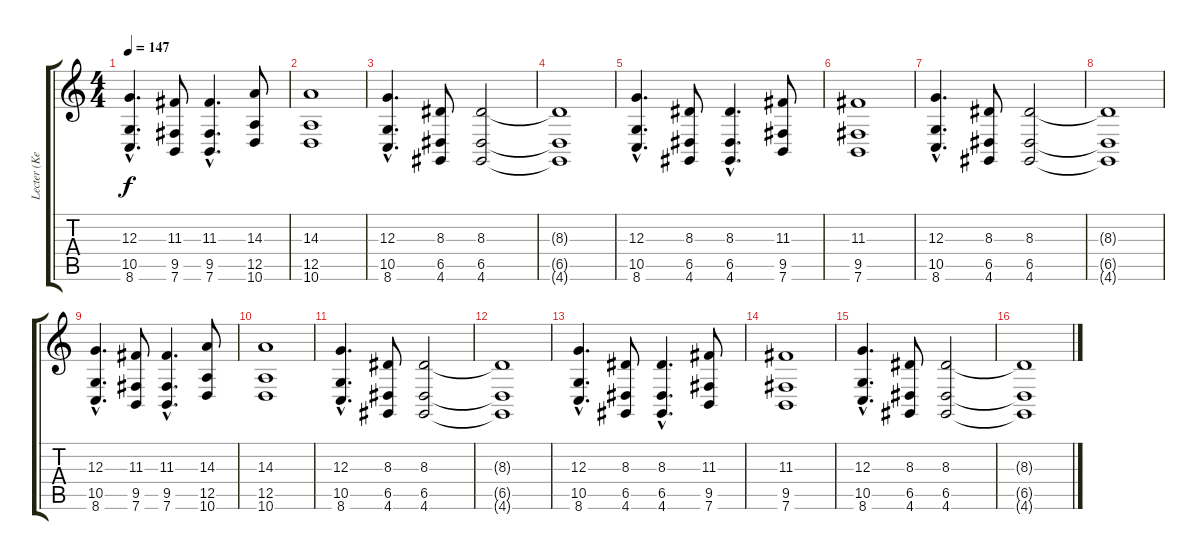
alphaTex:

\track ("Lecter (KeybLeft)" "Lecter (Ke") {instrument pad4choir}
\staff {score tabs}
\tuning (E4 B3 G3 D3 A2 E2) {hide}
\ts (4 4)
\tempo 147
\clef g2
\ks c
(12.3{hac} 10.5{hac} 8.6{hac}).4{d dy f} (11.3 9.5 7.6).8 (11.3{hac} 9.5{hac} 7.6{hac}).4{d} (14.3 12.5 10.6).8 |
(14.3 12.5 10.6).1 |
(12.3{hac} 10.5{hac} 8.6{hac}).4{d} (8.3 6.5 4.6).8 (8.3 6.5 4.6).2 |
(8.3{t} 6.5{t} 4.6{t}).1 |
(12.3{hac} 10.5{hac} 8.6{hac}).4{d} (8.3 6.5 4.6).8 (8.3{hac} 6.5{hac} 4.6{hac}).4{d} (11.3 9.5 7.6).8 |
(11.3 9.5 7.6).1 |
(12.3{hac} 10.5{hac} 8.6{hac}).4{d} (8.3 6.5 4.6).8 (8.3 6.5 4.6).2 |
(8.3{t} 6.5{t} 4.6{t}).1 |
(12.3{hac} 10.5{hac} 8.6{hac}).4{d} (11.3 9.5 7.6).8 (11.3{hac} 9.5{hac} 7.6{hac}).4{d} (14.3 12.5 10.6).8 |
(14.3 12.5 10.6).1 |
(12.3{hac} 10.5{hac} 8.6{hac}).4{d} (8.3 6.5 4.6).8 (8.3 6.5 4.6).2 |
(8.3{t} 6.5{t} 4.6{t}).1 |
(12.3{hac} 10.5{hac} 8.6{hac}).4{d} (8.3 6.5 4.6).8 (8.3{hac} 6.5{hac} 4.6{hac}).4{d} (11.3 9.5 7.6).8 |
(11.3 9.5 7.6).1 |
(12.3{hac} 10.5{hac} 8.6{hac}).4{d} (8.3 6.5 4.6).8 (8.3 6.5 4.6).2 |
(8.3{t} 6.5{t} 4.6{t}).1
